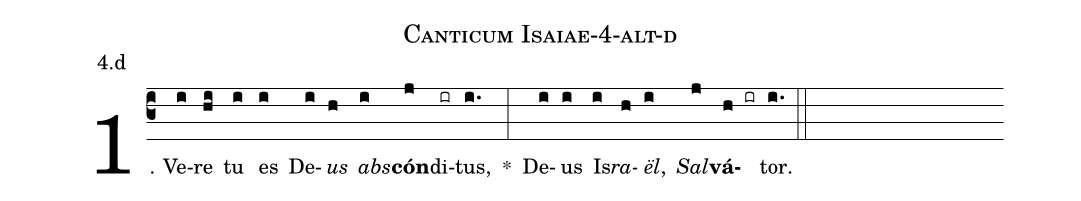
name: Canticum Isaiae-4-alt-d;
annotation: 4.d;
%%
(c3)1. Ve(i)re(hi) tu(i) es(i) De(i)<i>us</i>(h) <i>abs</i>(i)<b>cón</b>(j)di(ir)tus,(i.) *(:) De(i)us(i) Is(i)<i>ra</i>(h)<i>ël</i>,(i) <i>Sal</i>(j)<b>vá</b>(h ir)tor.(i.) (::)
